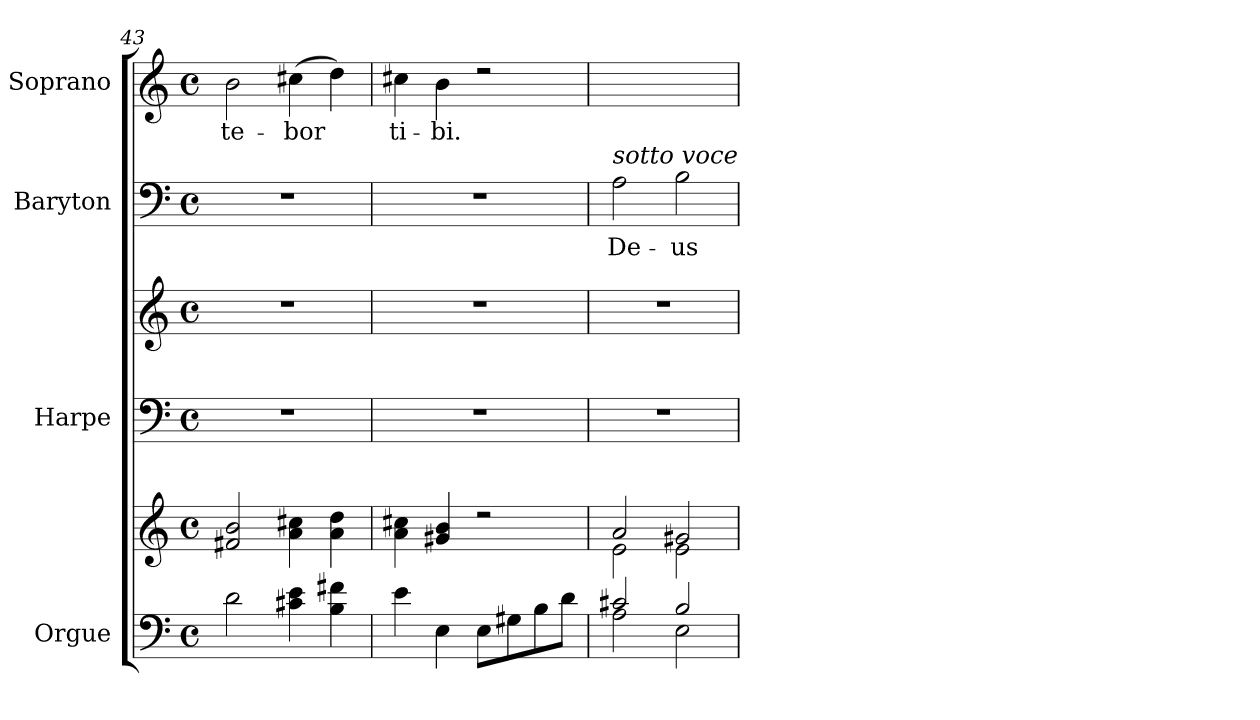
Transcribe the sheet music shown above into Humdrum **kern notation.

**kern	**kern	**kern	**kern	**kern	**text	**kern	**text
*part4	*part4	*part3	*part3	*part2	*part2	*part1	*part1
*staff6	*staff5	*staff4	*staff3	*staff2	*staff2	*staff1	*staff1
*I"Orgue	*	*I"Harpe	*	*I"Baryton	*	*I"Soprano	*
*I'Org.	*	*I'Hrp.	*	*I'Bar.	*	*I'S.	*
*clefF4	*clefG2	*clefF4	*clefG2	*clefF4	*	*clefG2	*
*k[]	*k[]	*k[]	*k[]	*k[]	*	*k[]	*
*M4/4	*M4/4	*M4/4	*M4/4	*M4/4	*	*M4/4	*
*met(c)	*met(c)	*met(c)	*met(c)	*met(c)	*	*met(c)	*
=43	=43	=43	=43	=43	=43	=43	=43
!	!	!	!	!	!	!	!LO:LY:b
2d\	2f#X/ 2b/	1r	1r	1r	.	2b\	-te-
!	!	!	!	!	!	!	!LO:LY:b
4c#X\ 4e\	4a\ 4cc#X\	.	.	.	.	(>4cc#X\	-bor
4B\ 4f#X\	4a\ 4dd\	.	.	.	.	4dd\)	.
=44	=44	=44	=44	=44	=44	=44	=44
!	!	!	!	!	!	!	!LO:LY:b
4e\	4a\ 4cc#X\	1r	1r	1r	.	4cc#X\	ti-
!	!	!	!	!	!	!	!LO:LY:b
4E\	4g#X/ 4b/	.	.	.	.	4b\	-bi.
8E\L	2rdd	.	.	.	.	2rdd	.
8G#X\	.	.	.	.	.	.	.
8B\	.	.	.	.	.	.	.
8d\J	.	.	.	.	.	.	.
=45	=45	=45	=45	=45	=45	=45	=45
*^	*^	*	*	*	*	*	*
!	!	!	!	!	!	!LO:TX:a:i:t=sotto voce	!	!	!
!	!	!	!	!	!	!	!LO:LY:b	!	!
2A\	2c#X/	2a/	2e\	1r	1r	2A\	De-	1ryy	.
!	!	!	!	!	!	!	!LO:LY:b	!	!
2E\	2B/	2g#X/	2e\	.	.	2B\	-us	.	.
*v	*v	*	*	*	*	*	*	*	*
*	*v	*v	*	*	*	*	*	*
=	=	=	=	=	=	=	=
*-	*-	*-	*-	*-	*-	*-	*-
